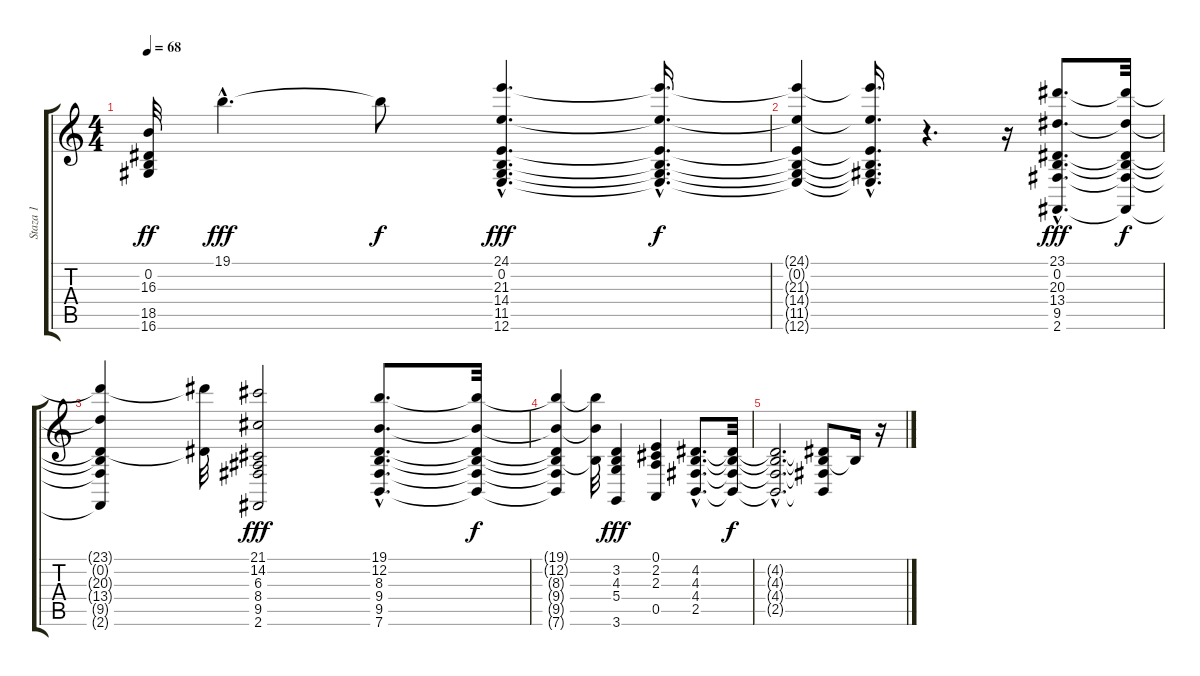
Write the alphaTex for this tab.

\track ("Staza 1" "Staza 1") {instrument stringensemble1}
\staff {score tabs}
\tuning (E4 B3 G3 D3 A2 E2) {hide}
\ts (4 4)
\tempo 68
\clef g2
\ks c
(0.2 16.3 18.5 16.6).32{dy ff} 19.1{hac}.4{d dy fff} 19.1{t}.8{dy f} (24.1{hac} 0.2{hac} 21.3{hac} 14.4{hac} 11.5{hac} 12.6{hac}).4{d dy fff} (24.1{hac t} 0.2{hac t} 21.3{hac t} 14.4{hac t} 11.5{hac t} 12.6{hac t}).16{d dy f} |
(24.1{t} 0.2{t} 21.3{t} 14.4{t} 11.5{t} 12.6{t}).4 (24.1{hac t} 0.2{hac t} 21.3{hac t} 14.4{hac t} 11.5{hac t} 12.6{hac t}).16{d} r.4{d} r.16 (23.1{hac} 0.2{hac} 20.3{hac} 13.4{hac} 9.5{hac} 2.6{hac}).8{d dy fff volume 14} (23.1{t} 0.2{t} 20.3{t} 13.4{t} 9.5{t} 2.6{t}).32{dy f} |
(23.1{t} 0.2{t} 20.3{t} 13.4{t} 9.5{t} 2.6{t}).4 (23.1{t} 13.4{t}).32 (21.1 14.2 6.3 8.4 9.5 2.6).2{dy fff} (19.1{hac} 12.2{hac} 8.3{hac} 9.4{hac} 9.5{hac} 7.6{hac}).8{d volume 13} (19.1{t} 12.2{t} 8.3{t} 9.4{t} 9.5{t} 7.6{t}).32{dy f} |
(19.1{t} 12.2{t} 8.3{t} 9.4{t} 9.5{t} 7.6{t}).4 (19.1{t} 12.2{t} 9.4{t}).32 (3.2 4.3 5.4 3.6).4{dy fff} (0.1 2.2 2.3 0.5).4 (4.2{hac} 4.3{hac} 4.4{hac} 2.5{hac}).8{d} (4.2{t} 4.3{t} 4.4{t} 2.5{t}).32{dy f} |
(4.2{hac t} 4.3{hac t} 4.4{hac t} 2.5{hac t}).2{d} (4.2{t} 4.3{t} 4.4{t} 2.5{t}).8 4.3{t}.16 r.16
